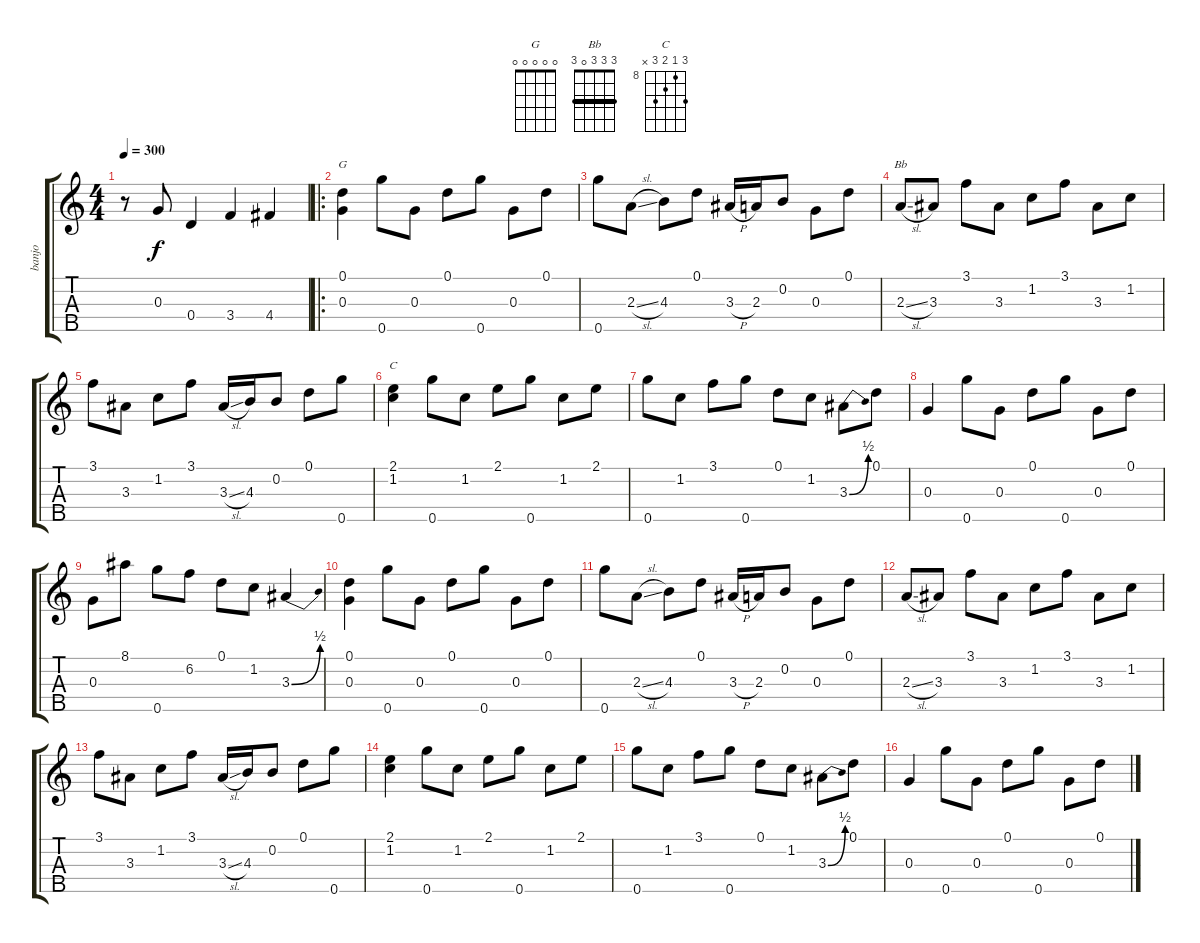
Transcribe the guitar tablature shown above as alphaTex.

\track ("banjo" "banjo") {instrument banjo}
\staff {score tabs}
\tuning (D4 B3 G3 D3 G4) {hide}
\displaytranspose 12
\chord ("G" 0 0 0 0 0)
\chord ("Bb" 3 3 3 0 3) {barre 3}
\chord ("C" 10 8 9 10 x) {firstfret 8}
\ts (4 4)
\tempo 300
\clef g2
\ks c
r.8{dy f instrument banjo} 0.3.8 0.4.4 3.4.4 4.4.4 |
\ro
(0.1 0.3).4{ch "G"} 0.5.8 0.3.8 0.1.8 0.5.8 0.3.8 0.1.8 |
0.5.8 2.3{sl}.8 4.3.8 0.1.8 3.3{h}.16 2.3.16 0.2.8 0.3.8 0.1.8 |
2.3{sl}.8{ch "Bb"} 3.3.8 3.1.8 3.3.8 1.2.8 3.1.8 3.3.8 1.2.8 |
3.1.8 3.3.8 1.2.8 3.1.8 3.3{sl}.16 4.3.16 0.2.8 0.1.8 0.5.8 |
(2.1 1.2).4{ch "C"} 0.5.8 1.2.8 2.1.8 0.5.8 1.2.8 2.1.8 |
0.5.8 1.2.8 3.1.8 0.5.8 0.1.8 1.2.8 3.3{be (bend 0 0 60 2)}.8 0.1.8 |
0.3.4 0.5.8 0.3.8 0.1.8 0.5.8 0.3.8 0.1.8 |
0.3.8 8.1.8 0.5.8 6.2.8 0.1.8 1.2.8 3.3{be (bend 0 0 60 2)}.4 |
(0.1 0.3).4 0.5.8 0.3.8 0.1.8 0.5.8 0.3.8 0.1.8 |
0.5.8 2.3{sl}.8 4.3.8 0.1.8 3.3{h}.16 2.3.16 0.2.8 0.3.8 0.1.8 |
2.3{sl}.8 3.3.8 3.1.8 3.3.8 1.2.8 3.1.8 3.3.8 1.2.8 |
3.1.8 3.3.8 1.2.8 3.1.8 3.3{sl}.16 4.3.16 0.2.8 0.1.8 0.5.8 |
(2.1 1.2).4 0.5.8 1.2.8 2.1.8 0.5.8 1.2.8 2.1.8 |
0.5.8 1.2.8 3.1.8 0.5.8 0.1.8 1.2.8 3.3{be (bend 0 0 60 2)}.8 0.1.8 |
0.3.4 0.5.8 0.3.8 0.1.8 0.5.8 0.3.8 0.1.8
